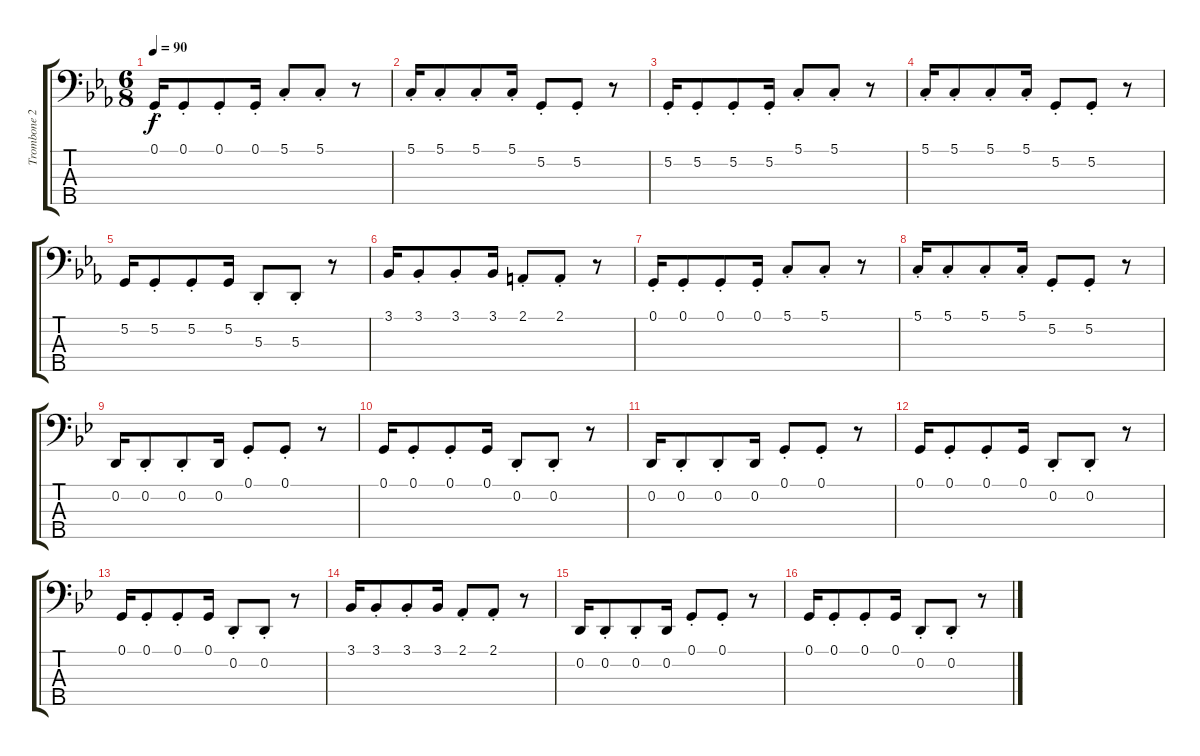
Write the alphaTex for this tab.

\track ("Trombone 2" "Trombone 2") {instrument trombone}
\staff {score tabs}
\tuning (G2 D2 A1 E1 B0) {hide}
\ts (6 8)
\tempo 90
\clef f4
\ks cminor
0.1{st}.16{dy f} 0.1{st}.8 0.1{st}.8 0.1{st}.16 5.1{st}.8 5.1{st}.8 r.8 |
5.1{st}.16 5.1{st}.8 5.1{st}.8 5.1{st}.16 5.2{st}.8 5.2{st}.8 r.8 |
5.2{st}.16 5.2{st}.8 5.2{st}.8 5.2{st}.16 5.1{st}.8 5.1{st}.8 r.8 |
5.1{st}.16 5.1{st}.8 5.1{st}.8 5.1{st}.16 5.2{st}.8 5.2{st}.8 r.8 |
5.2.16 5.2{st}.8 5.2{st}.8 5.2.16 5.3{st}.8 5.3{st}.8 r.8 |
3.1.16 3.1{st}.8 3.1{st}.8 3.1.16 2.1{st}.8 2.1{st}.8 r.8 |
0.1{st}.16 0.1{st}.8 0.1{st}.8 0.1{st}.16 5.1{st}.8 5.1{st}.8 r.8 |
5.1{st}.16 5.1{st}.8 5.1{st}.8 5.1{st}.16 5.2{st}.8 5.2{st}.8 r.8 |
\ks gminor
0.2.16 0.2{st}.8 0.2{st}.8 0.2.16 0.1{st}.8 0.1{st}.8 r.8 |
0.1.16 0.1{st}.8 0.1{st}.8 0.1.16 0.2{st}.8 0.2{st}.8 r.8 |
0.2.16 0.2{st}.8 0.2{st}.8 0.2.16 0.1{st}.8 0.1{st}.8 r.8 |
0.1.16 0.1{st}.8 0.1{st}.8 0.1.16 0.2{st}.8 0.2{st}.8 r.8 |
0.1.16 0.1{st}.8 0.1{st}.8 0.1.16 0.2{st}.8 0.2{st}.8 r.8 |
3.1.16 3.1{st}.8 3.1{st}.8 3.1.16 2.1{st}.8 2.1{st}.8 r.8 |
0.2.16 0.2{st}.8 0.2{st}.8 0.2.16 0.1{st}.8 0.1{st}.8 r.8 |
0.1.16 0.1{st}.8 0.1{st}.8 0.1.16 0.2{st}.8 0.2{st}.8 r.8
